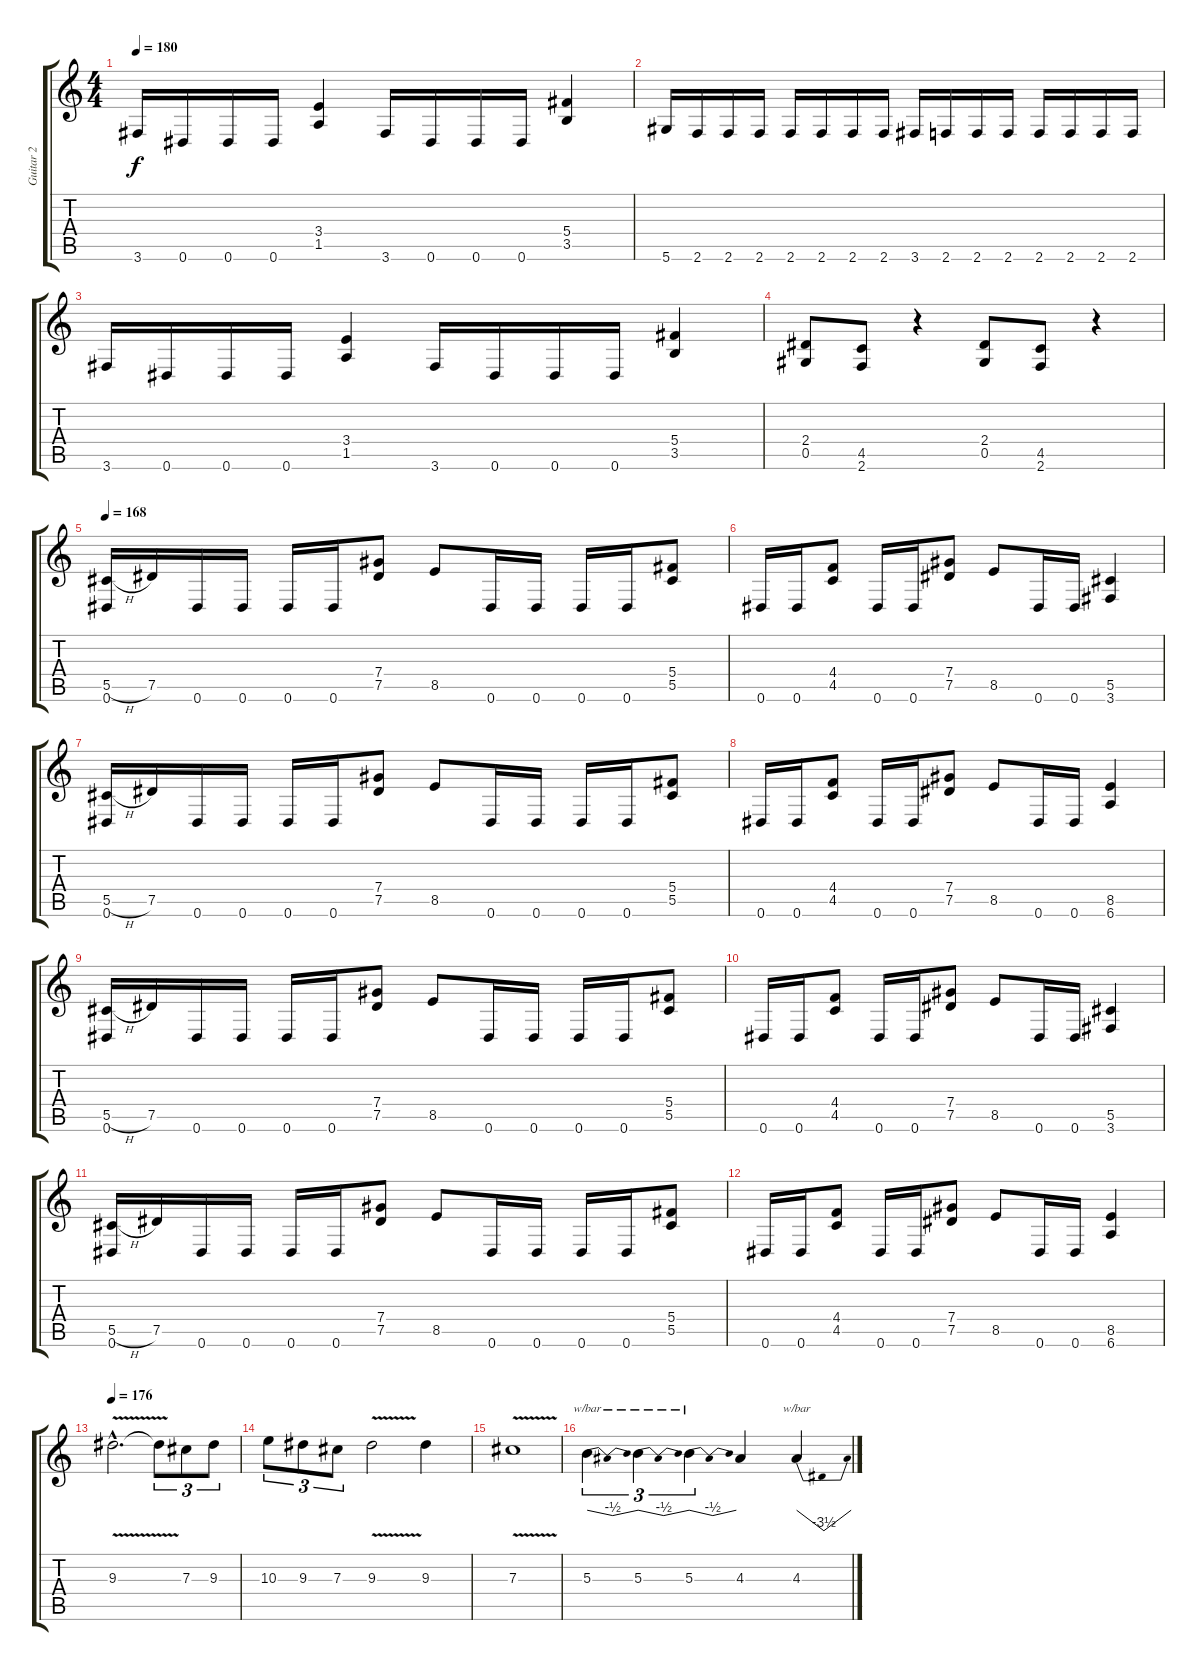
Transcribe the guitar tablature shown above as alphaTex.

\track ("Guitar 2" "Guitar 2") {instrument distortionguitar}
\staff {score tabs}
\tuning (Eb4 Bb3 Gb3 Db3 Ab2 Eb2) {hide}
\ts (4 4)
\tempo 180
\clef g2
\ks c
3.6.16{dy f} 0.6.16 0.6.16 0.6.16 (3.4 1.5).4 3.6.16 0.6.16 0.6.16 0.6.16 (5.4 3.5).4 |
5.6.16 2.6.16 2.6.16 2.6.16 2.6.16 2.6.16 2.6.16 2.6.16 3.6.16 2.6.16 2.6.16 2.6.16 2.6.16 2.6.16 2.6.16 2.6.16 |
3.6.16 0.6.16 0.6.16 0.6.16 (3.4 1.5).4 3.6.16 0.6.16 0.6.16 0.6.16 (5.4 3.5).4 |
(2.4 0.5).8 (4.5 2.6).8 r.4 (2.4 0.5).8 (4.5 2.6).8 r.4 |
\tempo 168
(5.5{h} 0.6).16 7.5.16 0.6.16 0.6.16 0.6.16 0.6.16 (7.4 7.5).8 8.5.8 0.6.16 0.6.16 0.6.16 0.6.16 (5.4 5.5).8 |
0.6.16 0.6.16 (4.4 4.5).8 0.6.16 0.6.16 (7.4 7.5).8 8.5.8 0.6.16 0.6.16 (5.5 3.6).4 |
(5.5{h} 0.6).16 7.5.16 0.6.16 0.6.16 0.6.16 0.6.16 (7.4 7.5).8 8.5.8 0.6.16 0.6.16 0.6.16 0.6.16 (5.4 5.5).8 |
0.6.16 0.6.16 (4.4 4.5).8 0.6.16 0.6.16 (7.4 7.5).8 8.5.8 0.6.16 0.6.16 (8.5 6.6).4 |
(5.5{h} 0.6).16 7.5.16 0.6.16 0.6.16 0.6.16 0.6.16 (7.4 7.5).8 8.5.8 0.6.16 0.6.16 0.6.16 0.6.16 (5.4 5.5).8 |
0.6.16 0.6.16 (4.4 4.5).8 0.6.16 0.6.16 (7.4 7.5).8 8.5.8 0.6.16 0.6.16 (5.5 3.6).4 |
(5.5{h} 0.6).16 7.5.16 0.6.16 0.6.16 0.6.16 0.6.16 (7.4 7.5).8 8.5.8 0.6.16 0.6.16 0.6.16 0.6.16 (5.4 5.5).8 |
0.6.16 0.6.16 (4.4 4.5).8 0.6.16 0.6.16 (7.4 7.5).8 8.5.8 0.6.16 0.6.16 (8.5 6.6).4 |
\tempo 176
9.3{v hac}.2{d} 9.3{t}.8{tu (3 2)} 7.3.8{tu (3 2)} 9.3.8{tu (3 2)} |
10.3.8{tu (3 2)} 9.3.8{tu (3 2)} 7.3.8{tu (3 2)} 9.3{v}.2 9.3.4 |
7.3{v}.1 |
5.3.4{tu (3 2) tbe (dip default 0 0 30 -2 60 0)} 5.3.4{tu (3 2) tbe (dip default 0 0 30 -2 60 0)} 5.3.4{tu (3 2) tbe (dip default 0 0 30 -2 60 0)} 4.3.4 4.3.4{tbe (dip default 0 0 30 -14 60 0)}
